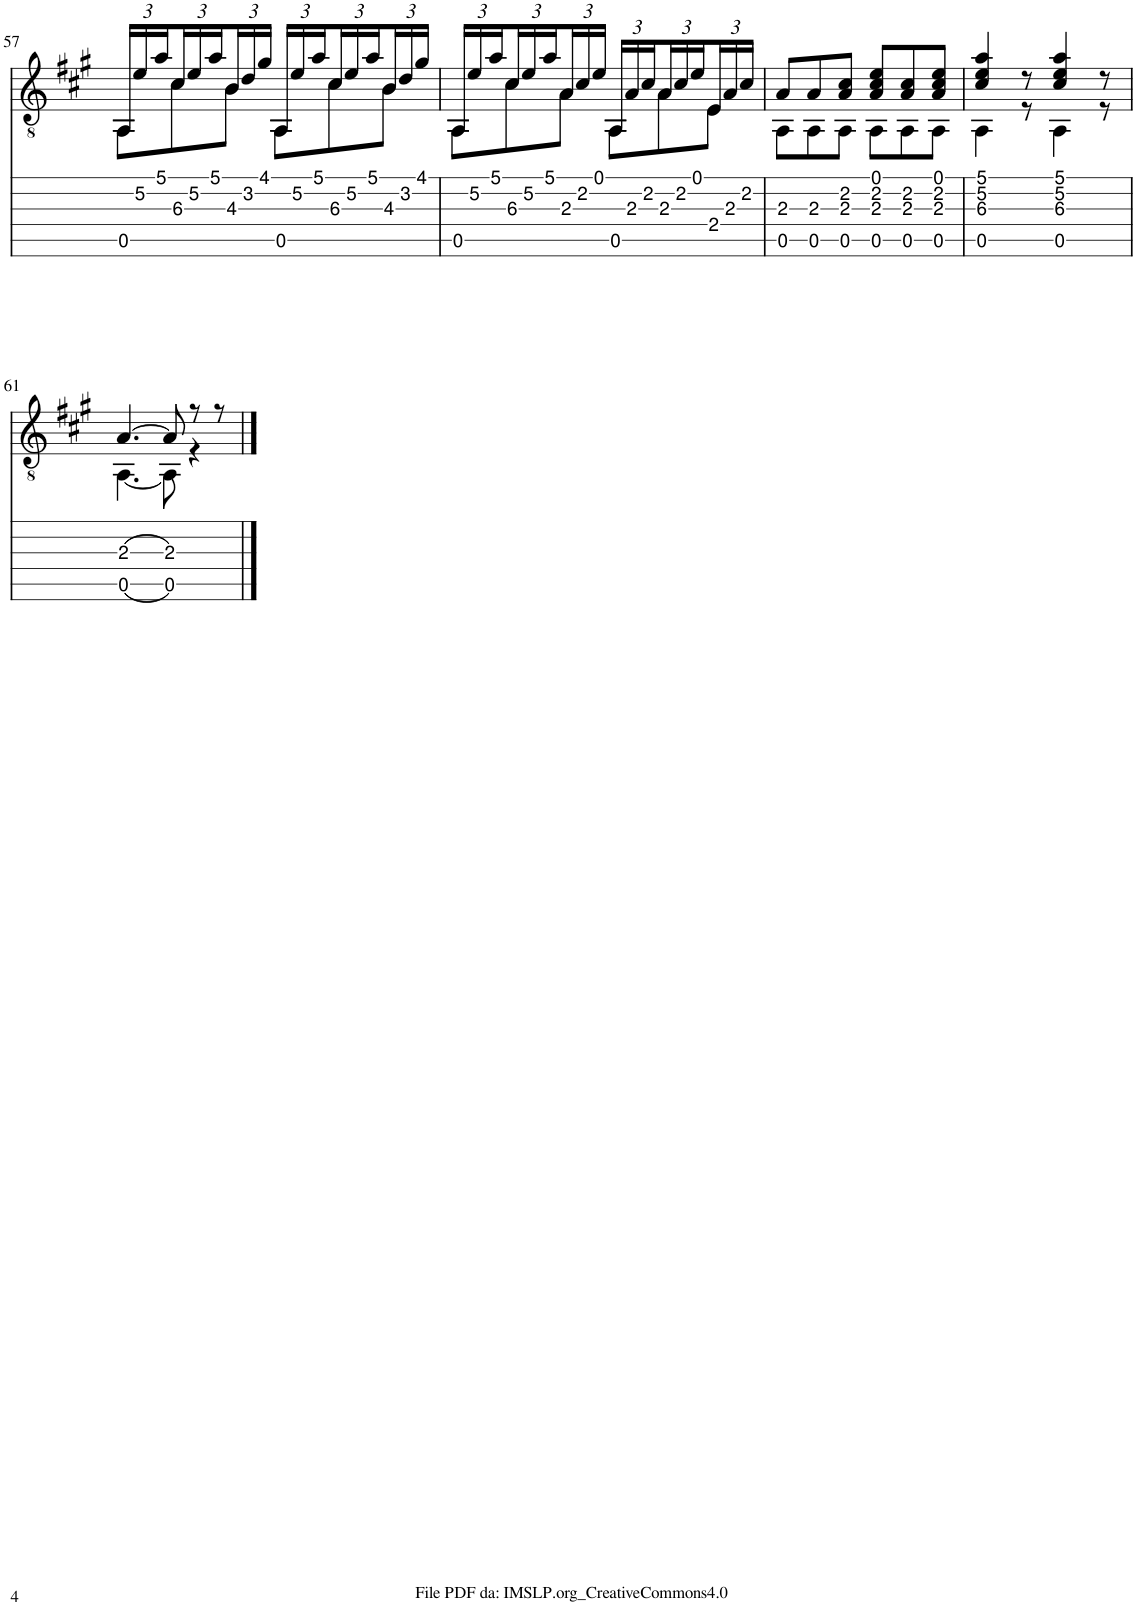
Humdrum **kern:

**kern	**kern
*part1	*part1
*staff2	*staff1
*I"Guitar	*
*I'Guit.	*
!!LO:PB:g=z
*	*clefGv2
*k[f#c#g#]	*k[f#c#g#]
*M6/8	*M6/8
*Xbrackettup	*Xbrackettup
=57	=57
*^	*^
24AALL	8AAL	24AA/LL	8AA\L
24e	.	24e/	.
24a	.	24a/	.
24c#	8c#	24c#/	8c#\
24e	.	24e/	.
24a	.	24a/	.
24B	8BJ	24B/	8B\J
24d	.	24d/	.
24g#JJ	.	24g#/JJ	.
24AALL	8AAL	24AA/LL	8AA\L
24e	.	24e/	.
24a	.	24a/	.
24c#	8c#	24c#/	8c#\
24e	.	24e/	.
24a	.	24a/	.
24B	8BJ	24B/	8B\J
24d	.	24d/	.
24g#JJ	.	24g#/JJ	.
=58	=58	=58	=58
24AALL	8AAL	24AA/LL	8AA\L
24e	.	24e/	.
24a	.	24a/	.
24c#	8c#	24c#/	8c#\
24e	.	24e/	.
24a	.	24a/	.
24A	8AJ	24A/	8A\J
24c#	.	24c#/	.
24eJJ	.	24e/JJ	.
24AALL	8AAL	24AA/LL	8AA\L
24A	.	24A/	.
24c#	.	24c#/	.
24A	8A	24A/	8A\
24c#	.	24c#/	.
24e	.	24e/	.
24E	8EJ	24E/	8E\J
24A	.	24A/	.
24c#JJ	.	24c#/JJ	.
=59	=59	=59	=59
8AL	8AAL	8A/L	8AA\L
8A	8AA	8A/	8AA\
8A\ 8c#\J	8AAJ	8A/ 8c#/J	8AA\J
8A\ 8c#\ 8e\L	8AAL	8A/ 8c#/ 8e/L	8AA\L
8A\ 8c#\	8AA	8A/ 8c#/	8AA\
8A\ 8c#\ 8e\J	8AAJ	8A/ 8c#/ 8e/J	8AA\J
=60	=60	=60	=60
4c# 4e 4a	4AA	4c#/ 4e/ 4a/	4AA\
8r	8r	8r	8r
4c# 4e 4a	4AA	4c#/ 4e/ 4a/	4AA\
8r	8r	8r	8r
!!LO:LB:g=z	!!
=61	=61	=61	=61
[4.A	[4.AA	[4.A/	[4.AA\
8A]	8AA]	8A/]	8AA\]
8r	4r	8r	4r
8r	.	8r	.
*v	*v	*	*
*	*v	*v
==	==
*-	*-
